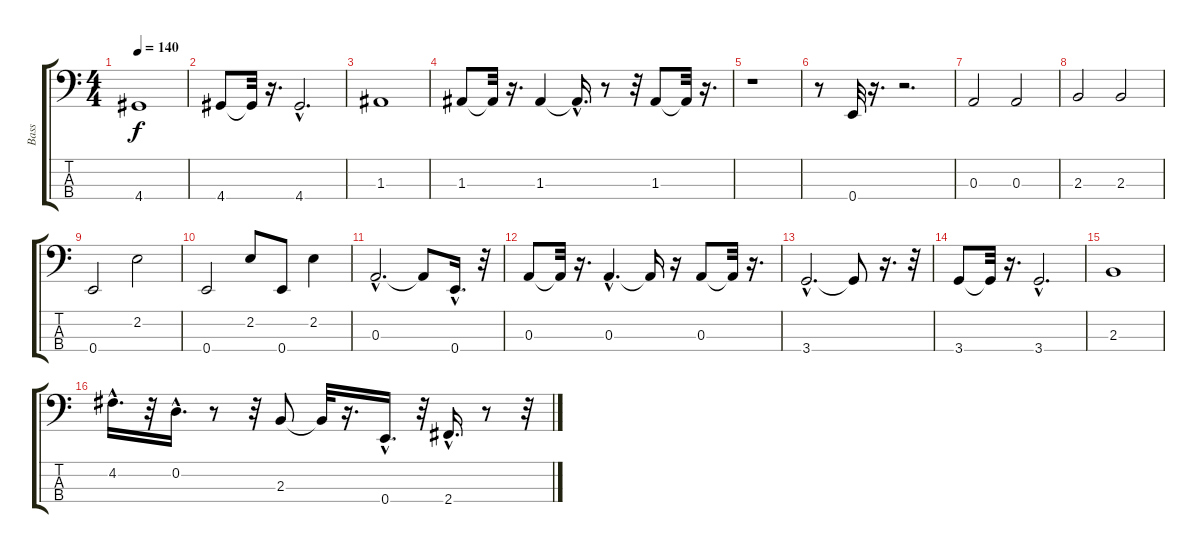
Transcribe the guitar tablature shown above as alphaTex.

\track ("Bass" "Bass") {instrument fretlessbass}
\staff {score tabs}
\tuning (G2 D2 A1 E1) {hide}
\ts (4 4)
\tempo 140
\clef f4
\ks c
4.4.1{dy f} |
4.4.8 4.4{t}.32 r.16{d} 4.4{hac}.2{d} |
1.3.1 |
1.3.8 1.3{t}.32 r.16{d} 1.3.4 1.3{hac t}.16{d} r.8 r.32 1.3.8 1.3{t}.32 r.16{d} |
r.1 |
r.8 0.4.32 r.16{d} r.2{d} |
0.3.2 0.3.2 |
2.3.2 2.3.2 |
0.4.2{instrument fretlessbass} 2.2.2 |
0.4.2 2.2.8 0.4.8 2.2.4 |
0.3{hac}.2{d} 0.3{t}.8 0.4{hac}.16{d} r.32 |
0.3.8 0.3{t}.32 r.16{d} 0.3{hac}.4{d} 0.3{t}.16 r.16 0.3.8 0.3{t}.32 r.16{d} |
3.4{hac}.2{d} 3.4{t}.8 r.16{d} r.32 |
3.4.8 3.4{t}.32 r.16{d} 3.4{hac}.2{d} |
2.3.1 |
4.2{hac}.16{d} r.32 0.2{hac}.16{d} r.8 r.32 2.3.8 2.3{t}.32 r.16{d} 0.4{hac}.16{d} r.32 2.4{hac}.16{d} r.8 r.32
